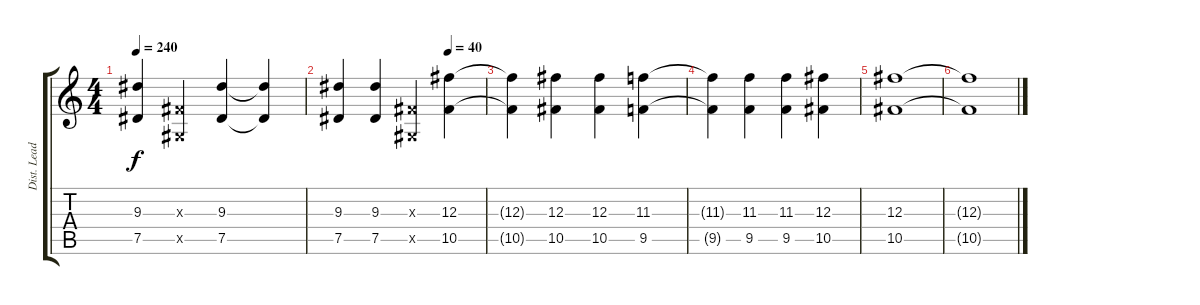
\track ("Dist. Lead Guitar" "Dist. Lead") {instrument distortionguitar}
\staff {score tabs}
\tuning (Eb4 Bb3 Gb3 Db3 Ab2 Db2) {hide}
\ts (4 4)
\tempo 240
\clef g2
\ks c
(9.3 7.5).4{dy f} (0.3{x} 0.5{x}).4 (9.3 7.5).4 (9.3{t} 7.5{t}).4 |
\tempo (40 0.75)
(9.3 7.5).4 (9.3 7.5).4 (0.3{x} 0.5{x}).4 (12.3 10.5).4 |
(12.3{t} 10.5{t}).4 (12.3 10.5).4 (12.3 10.5).4 (11.3 9.5).4 |
(11.3{t} 9.5{t}).4 (11.3 9.5).4 (11.3 9.5).4 (12.3 10.5).4 |
(12.3 10.5).1 |
(12.3{t} 10.5{t}).1
